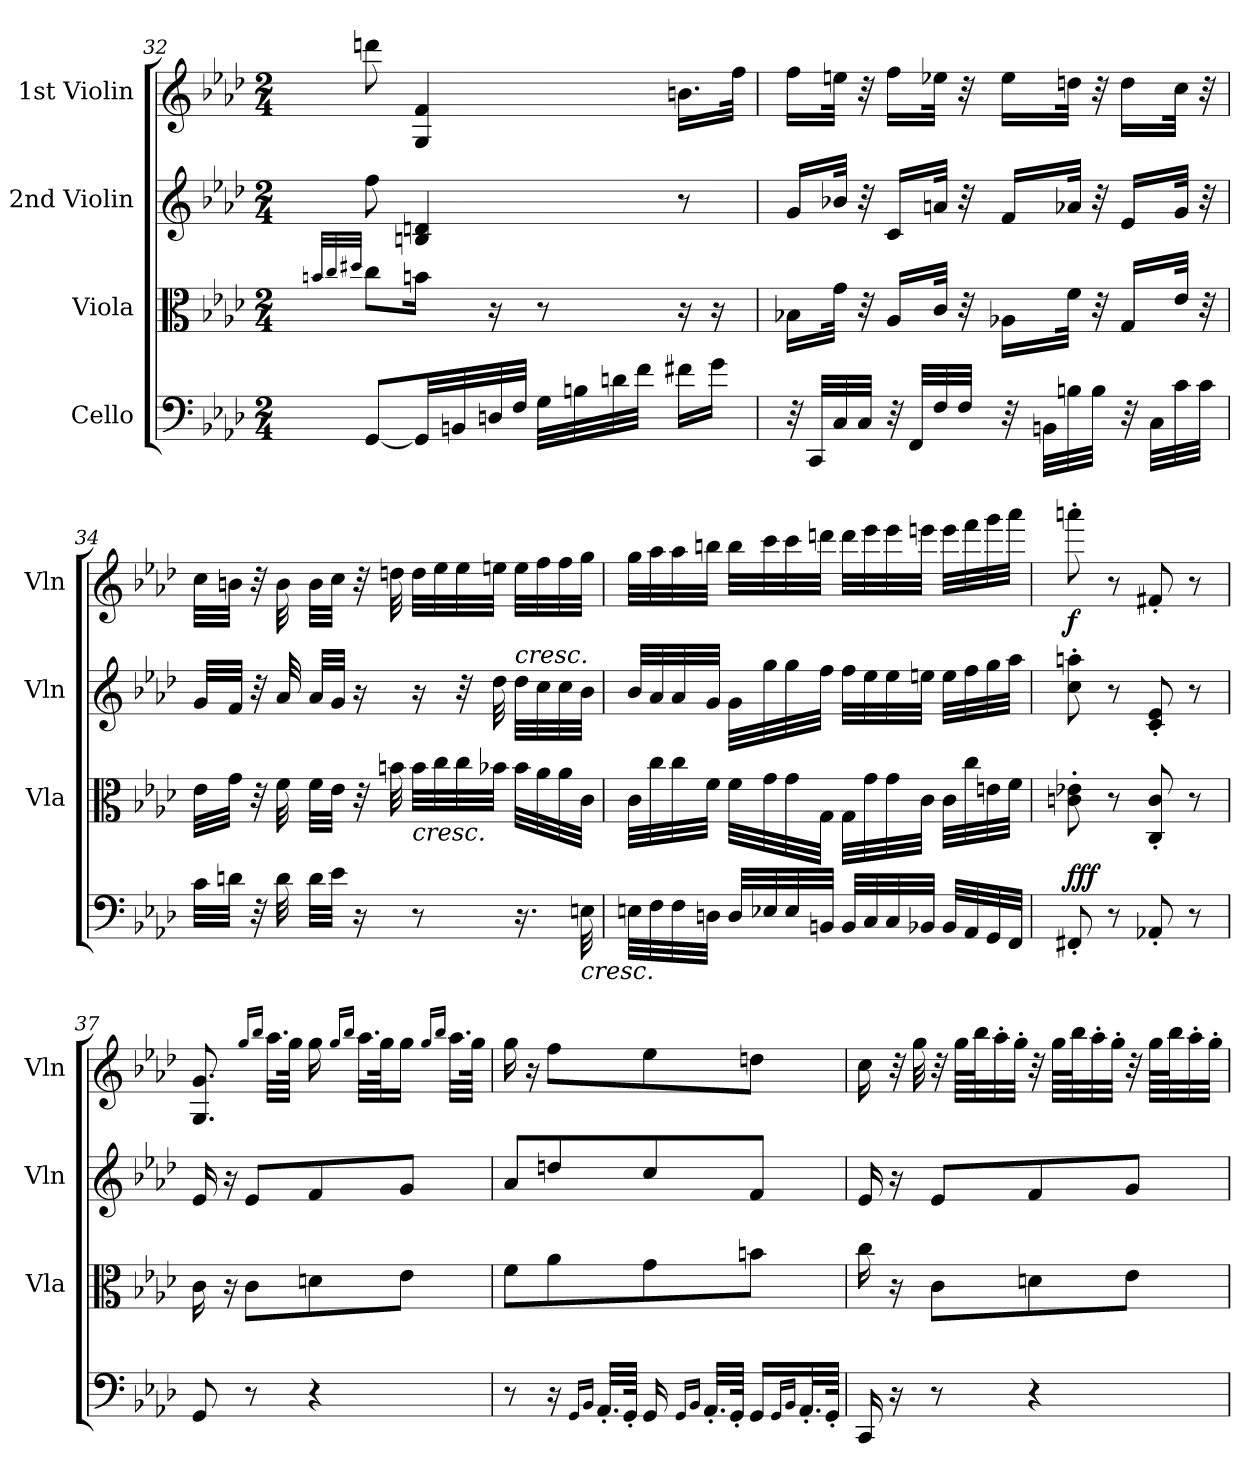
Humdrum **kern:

**kern	**dynam	**kern	**kern	**kern	**dynam
*part4	*part4	*part3	*part2	*part1	*part1
*staff4	*staff4	*staff3	*staff2	*staff1	*staff1
*I"Cello	*	*I"Viola	*I"2nd Violin	*I"1st Violin	*
*	*	*I'Vla	*I'Vln	*I'Vln	*
*clefF4	*	*clefC3	*clefG2	*clefG2	*
*k[b-e-a-d-]	*	*k[b-e-a-d-]	*k[b-e-a-d-]	*k[b-e-a-d-]	*
*f:	*	*f:	*f:	*f:	*
*M2/4	*	*M2/4	*M2/4	*M2/4	*
=32	=32	=32	=32	=32	=32
.	.	32qbn/LLL	.	.	.
.	.	32qcc/	.	.	.
.	.	32qdd#X/JJJ	.	.	.
[8GG/L	.	8cc\L	8ff\	8dddn\	.
32GG/LL]	.	16b\Jk	4Bn/ 4dn/	4G/ 4f/	.
32BBn/	.	.	.	.	.
32Dn/	.	16r	.	.	.
32F/JJJ	.	.	.	.	.
32G\LLL	.	8r	.	.	.
32Bn\	.	.	.	.	.
32dn\	.	.	.	.	.
32f\JJJ	.	.	.	.	.
16f#X\LL	.	16r	8r	16.bn\LL	.
16g\JJ	.	16r	.	.	.
.	.	.	.	32ff\JJk	.
!!LO:LB:g=z
=33	=33	=33	=33	=33	=33
32r	.	16B-X\LL	16g/LL	16ff\LL	.
32CC/LLL	.	.	.	.	.
32C/	.	32g\JJk	32b-X/JJk	32een\JJk	.
32C/JJJ	.	32r	32r	32r	.
32r	.	16A-/LL	16c/LL	16ff\LL	.
32FF/LLL	.	.	.	.	.
32F/	.	32c/JJk	32an/JJk	32ee-X\JJk	.
32F/JJJ	.	32r	32r	32r	.
32r	.	16A-X\LL	16f/LL	16ee-\LL	.
32BBn\LLL	.	.	.	.	.
32Bn\	.	32f\JJk	32a-X/JJk	32ddn\JJk	.
32B\JJJ	.	32r	32r	32r	.
32r	.	16G/LL	16e-/LL	16dd\LL	.
32C\LLL	.	.	.	.	.
32c\	.	32e-/JJk	32g/JJk	32cc\JJk	.
32c\JJJ	.	32r	32r	32r	.
!!LO:PB:g=z
=34	=34	=34	=34	=34	=34
32c\LLL	.	32e-\LLL	32g/LLL	32cc\LLL	.
32dn\JJJ	.	32g\JJJ	32f/JJJ	32bn\JJJ	.
32r	.	32r	32r	32r	.
32d\	.	32f\	32a-/	32b\	.
32d\LLL	.	32f\LLL	32a-/LLL	32b\LLL	.
32e-\JJJ	.	32e-\JJJ	32g/JJJ	32cc\JJJ	.
16r	.	32r	16r	32r	.
.	.	32bn\	.	32ddn\	.
!	!	!LO:TX:b:i:t=cresc.	!	!	!
8r	.	32b\LLL	16r	32dd\LLL	.
.	.	32cc\	.	32ee-\	.
.	.	32cc\	32r	32ee-\	.
.	.	32b-X\JJJ	32dd-\	32een\JJJ	.
!	!	!	!LO:TX:a:i:t=cresc.	!	!
16.r	.	32b-\LLL	32dd-\LLL	32ee\LLL	.
.	.	32a-\	32cc\	32ff\	.
.	.	32a-\	32cc\	32ff\	.
!LO:TX:b:i:t=cresc.	!	!	!	!	!
32En\	.	32c\JJJ	32b-\JJJ	32gg\JJJ	.
!!LO:LB:g=z
=35	=35	=35	=35	=35	=35
32En\LLL	.	32c\LLL	32b-/LLL	32gg\LLL	.
32F\	.	32cc\	32a-/	32aa-\	.
32F\	.	32cc\	32a-/	32aa-\	.
32Dn\JJJ	.	32f\JJJ	32g/JJJ	32bbn\JJJ	.
32D/LLL	.	32f\LLL	32g\LLL	32bb\LLL	.
32E-X/	.	32g\	32gg\	32ccc\	.
32E-/	.	32g\	32gg\	32ccc\	.
32BBn/JJJ	.	32G\JJJ	32ff\JJJ	32dddn\JJJ	.
32BB/LLL	.	32G\LLL	32ff\LLL	32ddd\LLL	.
32C/	.	32g\	32ee-\	32eee-\	.
32C/	.	32g\	32ee-\	32eee-\	.
32BB-X/JJJ	.	32c\JJJ	32een\JJJ	32eeen\JJJ	.
32BB-/LLL	.	32c\LLL	32ee\LLL	32eee\LLL	.
32AA-/	.	32cc\	32ff\	32fff\	.
32GG/	.	32en\	32gg\	32ggg\	.
32FF/JJJ	.	32f\JJJ	32aa-\JJJ	32aaa-\JJJ	.
=36	=36	=36	=36	=36	=36
!	!LO:DY:a	!	!	!	!
!	!LO:DY:n=1:a	!	!	!	!
!	!LO:DY:n=2:b	!	!	!	!LO:DY:b
8FF#X'/	f f f	8cn\' 8e-X\'	8cc\' 8aan\'	8aaan'\	f
8r	.	8r	8r	8r	.
8AA-X'/	.	8C/' 8c/'	8c/' 8e-/'	8f#X'/	.
8r	.	8r	8r	8r	.
!!LO:LB:g=z
=37	=37	=37	=37	=37	=37
8GG/	.	16c\	16e-/	8.G/ 8.g/	.
.	.	16r	16r	.	.
8r	.	8c\L	8e-/L	.	.
.	.	.	.	16qgg/LL	.
.	.	.	.	16qbb-/JJ	.
.	.	.	.	32.aa-\LLL	.
.	.	.	.	64gg\JJJk	.
4r	.	8dn\	8f/	16gg\	.
.	.	.	.	16qgg/LL	.
.	.	.	.	16qbb-/JJ	.
.	.	.	.	32.aa-\LLL	.
.	.	.	.	64gg\JK	.
.	.	8e-\J	8g/J	16gg\JJ	.
.	.	.	.	16qgg/LL	.
.	.	.	.	16qbb-/JJ	.
.	.	.	.	32.aa-\LLL	.
.	.	.	.	64gg\JJJk	.
=38	=38	=38	=38	=38	=38
8r	.	8f\L	8a-/L	16gg\	.
.	.	.	.	16r	.
16r	.	8a-\	8ddn/	8ff\L	.
16qGG/LL	.	.	.	.	.
16qBB-/JJ	.	.	.	.	.
32.AA-'/LLL	.	.	.	.	.
64GG'/JJJk	.	.	.	.	.
16GG/	.	8g\	8cc/	8ee-\	.
16qGG/LL	.	.	.	.	.
16qBB-/JJ	.	.	.	.	.
32.AA-'/LLL	.	.	.	.	.
64GG'/JJJk	.	.	.	.	.
16GG/LL	.	8bn\J	8f/J	8ddn\J	.
16qGG/LL	.	.	.	.	.
16qBB-/JJ	.	.	.	.	.
32.AA-'/L	.	.	.	.	.
64GG'/JJJk	.	.	.	.	.
!!LO:PB:g=z
=39	=39	=39	=39	=39	=39
16CC/	.	16cc\	16e-/	16cc\	.
16r	.	16r	16r	32r	.
.	.	.	.	32gg\	.
8r	.	8c\L	8e-/L	32r	.
.	.	.	.	64gg\LLLL	.
.	.	.	.	64bb-\J	.
.	.	.	.	32aa-'\	.
.	.	.	.	32gg'\JJJ	.
4r	.	8dn\	8f/	32r	.
.	.	.	.	64gg\LLLL	.
.	.	.	.	64bb-\J	.
.	.	.	.	32aa-'\	.
.	.	.	.	32gg'\JJJ	.
.	.	8e-\J	8g/J	32r	.
.	.	.	.	64gg\LLLL	.
.	.	.	.	64bb-\J	.
.	.	.	.	32aa-'\	.
.	.	.	.	32gg'\JJJ	.
=	=	=	=	=	=
*-	*-	*-	*-	*-	*-
